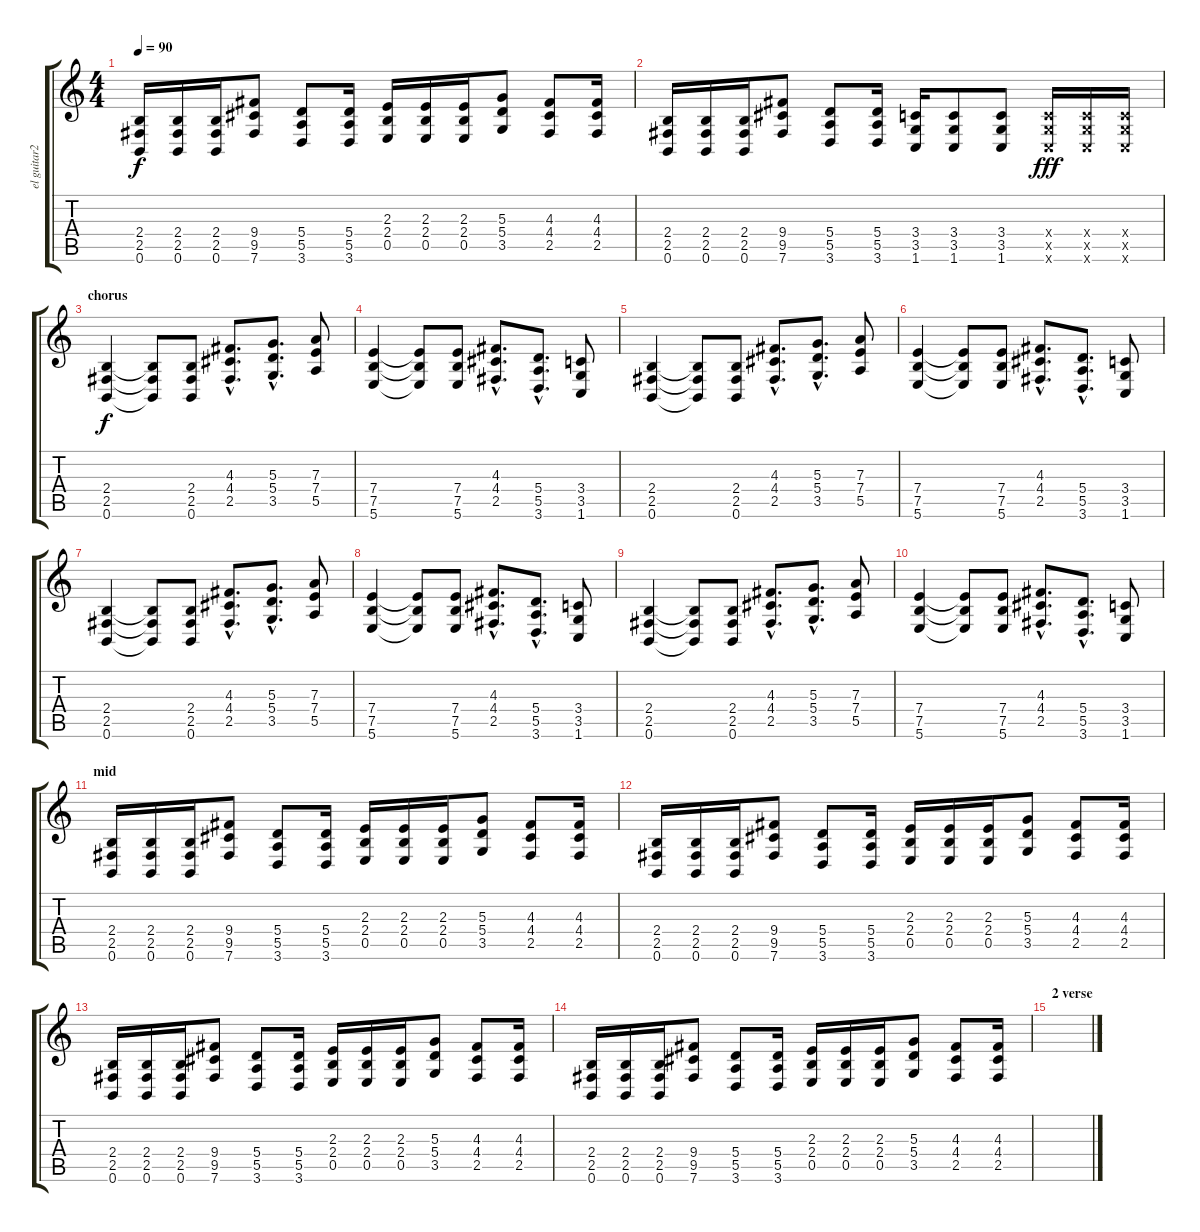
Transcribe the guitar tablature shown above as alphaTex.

\track ("el guitar2" "el guitar2") {instrument distortionguitar}
\staff {score tabs}
\tuning (B3 Gb3 D3 A2 E2 B1) {hide}
\ts (4 4)
\tempo 90
\clef g2
\ks c
(2.4 2.5 0.6).16{dy f} (2.4 2.5 0.6).16 (2.4 2.5 0.6).16 (9.4 9.5 7.6).8 (5.4 5.5 3.6).8 (5.4 5.5 3.6).16 (2.3 2.4 0.5).16 (2.3 2.4 0.5).16 (2.3 2.4 0.5).16 (5.3 5.4 3.5).8 (4.3 4.4 2.5).8 (4.3 4.4 2.5).16 |
(2.4 2.5 0.6).16 (2.4 2.5 0.6).16 (2.4 2.5 0.6).16 (9.4 9.5 7.6).8 (5.4 5.5 3.6).8 (5.4 5.5 3.6).16 (3.4 3.5 1.6).16 (3.4 3.5 1.6).8 (3.4 3.5 1.6).8 (3.4{x} 3.5{x} 1.6{x}).16{dy fff} (3.4{x} 3.5{x} 1.6{x}).16 (3.4{x} 3.5{x} 1.6{x}).16 |
\section ("" "chorus")
(2.4 2.5 0.6).4{dy f} (2.4{t} 2.5{t} 0.6{t}).8 (2.4 2.5 0.6).8 (4.3{hac} 4.4{hac} 2.5{hac}).8{d} (5.3{hac} 5.4{hac} 3.5{hac}).8{d} (7.3 7.4 5.5).8 |
(7.4 7.5 5.6).4 (7.4{t} 7.5{t} 5.6{t}).8 (7.4 7.5 5.6).8 (4.3{hac} 4.4{hac} 2.5{hac}).8{d} (5.4{hac} 5.5{hac} 3.6{hac}).8{d} (3.4 3.5 1.6).8 |
(2.4 2.5 0.6).4 (2.4{t} 2.5{t} 0.6{t}).8 (2.4 2.5 0.6).8 (4.3{hac} 4.4{hac} 2.5{hac}).8{d} (5.3{hac} 5.4{hac} 3.5{hac}).8{d} (7.3 7.4 5.5).8 |
(7.4 7.5 5.6).4 (7.4{t} 7.5{t} 5.6{t}).8 (7.4 7.5 5.6).8 (4.3{hac} 4.4{hac} 2.5{hac}).8{d} (5.4{hac} 5.5{hac} 3.6{hac}).8{d} (3.4 3.5 1.6).8 |
(2.4 2.5 0.6).4 (2.4{t} 2.5{t} 0.6{t}).8 (2.4 2.5 0.6).8 (4.3{hac} 4.4{hac} 2.5{hac}).8{d} (5.3{hac} 5.4{hac} 3.5{hac}).8{d} (7.3 7.4 5.5).8 |
(7.4 7.5 5.6).4 (7.4{t} 7.5{t} 5.6{t}).8 (7.4 7.5 5.6).8 (4.3{hac} 4.4{hac} 2.5{hac}).8{d} (5.4{hac} 5.5{hac} 3.6{hac}).8{d} (3.4 3.5 1.6).8 |
(2.4 2.5 0.6).4 (2.4{t} 2.5{t} 0.6{t}).8 (2.4 2.5 0.6).8 (4.3{hac} 4.4{hac} 2.5{hac}).8{d} (5.3{hac} 5.4{hac} 3.5{hac}).8{d} (7.3 7.4 5.5).8 |
(7.4 7.5 5.6).4 (7.4{t} 7.5{t} 5.6{t}).8 (7.4 7.5 5.6).8 (4.3{hac} 4.4{hac} 2.5{hac}).8{d} (5.4{hac} 5.5{hac} 3.6{hac}).8{d} (3.4 3.5 1.6).8 |
\section ("" "mid")
(2.4 2.5 0.6).16 (2.4 2.5 0.6).16 (2.4 2.5 0.6).16 (9.4 9.5 7.6).8 (5.4 5.5 3.6).8 (5.4 5.5 3.6).16 (2.3 2.4 0.5).16 (2.3 2.4 0.5).16 (2.3 2.4 0.5).16 (5.3 5.4 3.5).8 (4.3 4.4 2.5).8 (4.3 4.4 2.5).16 |
(2.4 2.5 0.6).16 (2.4 2.5 0.6).16 (2.4 2.5 0.6).16 (9.4 9.5 7.6).8 (5.4 5.5 3.6).8 (5.4 5.5 3.6).16 (2.3 2.4 0.5).16 (2.3 2.4 0.5).16 (2.3 2.4 0.5).16 (5.3 5.4 3.5).8 (4.3 4.4 2.5).8 (4.3 4.4 2.5).16 |
(2.4 2.5 0.6).16 (2.4 2.5 0.6).16 (2.4 2.5 0.6).16 (9.4 9.5 7.6).8 (5.4 5.5 3.6).8 (5.4 5.5 3.6).16 (2.3 2.4 0.5).16 (2.3 2.4 0.5).16 (2.3 2.4 0.5).16 (5.3 5.4 3.5).8 (4.3 4.4 2.5).8 (4.3 4.4 2.5).16 |
(2.4 2.5 0.6).16 (2.4 2.5 0.6).16 (2.4 2.5 0.6).16 (9.4 9.5 7.6).8 (5.4 5.5 3.6).8 (5.4 5.5 3.6).16 (2.3 2.4 0.5).16 (2.3 2.4 0.5).16 (2.3 2.4 0.5).16 (5.3 5.4 3.5).8 (4.3 4.4 2.5).8 (4.3 4.4 2.5).16 |
\section ("" "2 verse")
